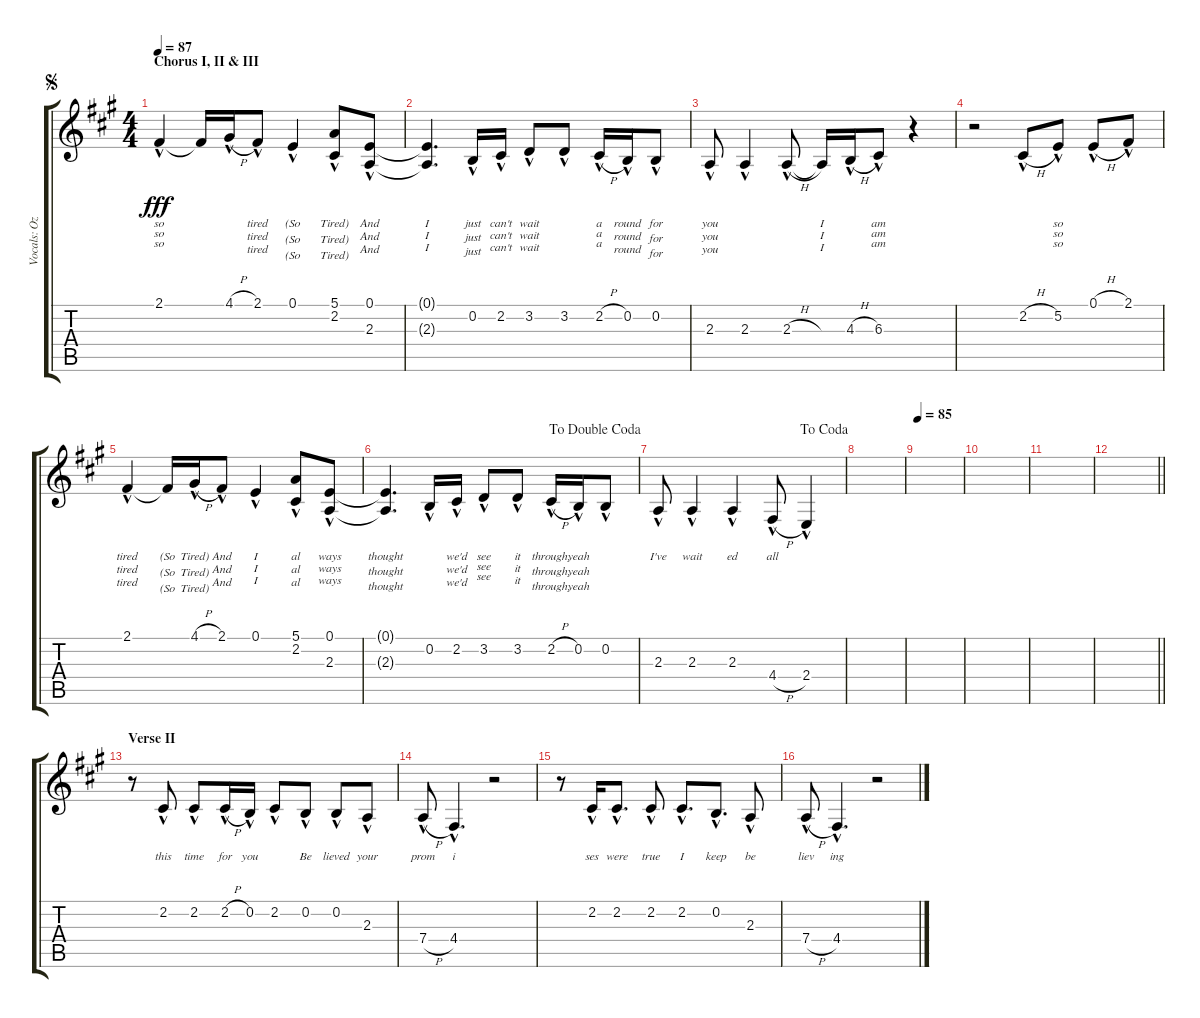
\track ("Vocals: Ozzy" "Vocals: Oz") {instrument lead2sawtooth}
\staff {score tabs}
\tuning (E4 B3 G3 D3 A2 E2) {hide}
\ts (4 4)
\section ("" "Chorus I, II & III")
\jump segno
\tempo 87
\clef g2
\ks a
2.1{hac}.4{lyrics (0 "so") lyrics (1 "so") lyrics (2 "so") lyrics (3 "") lyrics (4 "") dy fff} 2.1{t}.16{lyrics (0 "") lyrics (1 "") lyrics (2 "") lyrics (3 "") lyrics (4 "")} 4.1{h hac}.16{lyrics (0 "") lyrics (1 "") lyrics (2 "") lyrics (3 "") lyrics (4 "")} 2.1{hac}.8{lyrics (0 "tired") lyrics (1 "tired") lyrics (2 "tired") lyrics (3 "") lyrics (4 "")} 0.1{hac}.4{lyrics (0 "(So") lyrics (1 "(So") lyrics (2 "(So") lyrics (3 "") lyrics (4 "")} (5.1{hac} 2.2{hac}).8{lyrics (0 "Tired)") lyrics (1 "Tired)") lyrics (2 "Tired)") lyrics (3 "") lyrics (4 "")} (0.1{hac} 2.3{hac}).8{lyrics (0 "And") lyrics (1 "And") lyrics (2 "And") lyrics (3 "") lyrics (4 "")} |
(0.1{t} 2.3{t}).4{d lyrics (0 "I") lyrics (1 "I") lyrics (2 "I") lyrics (3 "") lyrics (4 "")} 0.2{hac}.16{lyrics (0 "just") lyrics (1 "just") lyrics (2 "just") lyrics (3 "") lyrics (4 "")} 2.2{hac}.16{lyrics (0 "can't") lyrics (1 "can't") lyrics (2 "can't") lyrics (3 "") lyrics (4 "")} 3.2{hac}.8{lyrics (0 "wait") lyrics (1 "wait") lyrics (2 "wait") lyrics (3 "") lyrics (4 "")} 3.2{hac}.8{lyrics (0 "") lyrics (1 "") lyrics (2 "") lyrics (3 "") lyrics (4 "")} 2.2{h hac}.16{lyrics (0 "a") lyrics (1 "a") lyrics (2 "a") lyrics (3 "") lyrics (4 "")} 0.2{hac}.16{lyrics (0 "round") lyrics (1 "round") lyrics (2 "round") lyrics (3 "") lyrics (4 "")} 0.2{hac}.8{lyrics (0 "for") lyrics (1 "for") lyrics (2 "for") lyrics (3 "") lyrics (4 "")} |
2.3{hac}.8{lyrics (0 "you") lyrics (1 "you") lyrics (2 "you") lyrics (3 "") lyrics (4 "")} 2.3{hac}.4{lyrics (0 "") lyrics (1 "") lyrics (2 "") lyrics (3 "") lyrics (4 "")} 2.3{h hac}.8{lyrics (0 "") lyrics (1 "") lyrics (2 "") lyrics (3 "") lyrics (4 "")} 2.3{t}.16{lyrics (0 "I") lyrics (1 "I") lyrics (2 "I") lyrics (3 "") lyrics (4 "") beam Up} 4.3{h hac}.16{lyrics (0 "") lyrics (1 "") lyrics (2 "") lyrics (3 "") lyrics (4 "") beam Up} 6.3{hac}.8{lyrics (0 "am") lyrics (1 "am") lyrics (2 "am") lyrics (3 "") lyrics (4 "") beam Up} r.4 |
r.2 2.2{h hac}.8{lyrics (0 "") lyrics (1 "") lyrics (2 "") lyrics (3 "") lyrics (4 "")} 5.2{hac}.8{lyrics (0 "so") lyrics (1 "so") lyrics (2 "so") lyrics (3 "") lyrics (4 "")} 0.1{h hac}.8{lyrics (0 "") lyrics (1 "") lyrics (2 "") lyrics (3 "") lyrics (4 "")} 2.1{hac}.8{lyrics (0 "") lyrics (1 "") lyrics (2 "") lyrics (3 "") lyrics (4 "")} |
2.1{hac}.4{lyrics (0 "tired") lyrics (1 "tired") lyrics (2 "tired") lyrics (3 "") lyrics (4 "")} 2.1{t}.16{lyrics (0 "(So") lyrics (1 "(So") lyrics (2 "(So") lyrics (3 "") lyrics (4 "")} 4.1{h hac}.16{lyrics (0 "Tired)") lyrics (1 "Tired)") lyrics (2 "Tired)") lyrics (3 "") lyrics (4 "")} 2.1{hac}.8{lyrics (0 "And") lyrics (1 "And") lyrics (2 "And") lyrics (3 "") lyrics (4 "")} 0.1{hac}.4{lyrics (0 "I") lyrics (1 "I") lyrics (2 "I") lyrics (3 "") lyrics (4 "")} (5.1{hac} 2.2{hac}).8{lyrics (0 "al") lyrics (1 "al") lyrics (2 "al") lyrics (3 "") lyrics (4 "")} (0.1{hac} 2.3{hac}).8{lyrics (0 "ways") lyrics (1 "ways") lyrics (2 "ways") lyrics (3 "") lyrics (4 "")} |
\jump dadoublecoda
(0.1{t} 2.3{t}).4{d lyrics (0 "thought") lyrics (1 "thought") lyrics (2 "thought") lyrics (3 "") lyrics (4 "")} 0.2{hac}.16{lyrics (0 "") lyrics (1 "") lyrics (2 "") lyrics (3 "") lyrics (4 "")} 2.2{hac}.16{lyrics (0 "we'd") lyrics (1 "we'd") lyrics (2 "we'd") lyrics (3 "") lyrics (4 "")} 3.2{hac}.8{lyrics (0 "see") lyrics (1 "see") lyrics (2 "see") lyrics (3 "") lyrics (4 "")} 3.2{hac}.8{lyrics (0 "it") lyrics (1 "it") lyrics (2 "it") lyrics (3 "") lyrics (4 "")} 2.2{h hac}.16{lyrics (0 "through,") lyrics (1 "through,") lyrics (2 "through,") lyrics (3 "") lyrics (4 "")} 0.2{hac}.16{lyrics (0 "yeah") lyrics (1 "yeah") lyrics (2 "yeah") lyrics (3 "") lyrics (4 "")} 0.2{hac}.8{lyrics (0 "") lyrics (1 "") lyrics (2 "") lyrics (3 "") lyrics (4 "")} |
\jump dacoda
2.3{hac}.8{lyrics (0 "I've") lyrics (1 "") lyrics (2 "") lyrics (3 "") lyrics (4 "")} 2.3{hac}.4{lyrics (0 "wait") lyrics (1 "") lyrics (2 "") lyrics (3 "") lyrics (4 "")} 2.3{hac}.4{lyrics (0 "ed") lyrics (1 "") lyrics (2 "") lyrics (3 "") lyrics (4 "")} 4.4{h hac}.8{lyrics (0 "all") lyrics (1 "") lyrics (2 "") lyrics (3 "") lyrics (4 "") beam Up} 2.4{hac}.4{lyrics (0 "") lyrics (1 "") lyrics (2 "") lyrics (3 "") lyrics (4 "")} |
|
\tempo 85
|
|
|
\barLineRight lightlight
|
\section ("" "Verse II")
r.8 2.2{hac}.8{lyrics (0 "this") lyrics (1 "") lyrics (2 "") lyrics (3 "") lyrics (4 "")} 2.2{hac}.8{lyrics (0 "time") lyrics (1 "") lyrics (2 "") lyrics (3 "") lyrics (4 "")} 2.2{h hac}.16{lyrics (0 "for") lyrics (1 "") lyrics (2 "") lyrics (3 "") lyrics (4 "")} 0.2{hac}.16{lyrics (0 "you") lyrics (1 "") lyrics (2 "") lyrics (3 "") lyrics (4 "")} 2.2{hac}.8{lyrics (0 "") lyrics (1 "") lyrics (2 "") lyrics (3 "") lyrics (4 "")} 0.2{hac}.8{lyrics (0 "Be") lyrics (1 "") lyrics (2 "") lyrics (3 "") lyrics (4 "")} 0.2{hac}.8{lyrics (0 "lieved") lyrics (1 "") lyrics (2 "") lyrics (3 "") lyrics (4 "")} 2.3{hac}.8{lyrics (0 "your") lyrics (1 "") lyrics (2 "") lyrics (3 "") lyrics (4 "")} |
7.4{h hac}.8{lyrics (0 "prom") lyrics (1 "") lyrics (2 "") lyrics (3 "") lyrics (4 "")} 4.4{hac}.4{d lyrics (0 "i") lyrics (1 "") lyrics (2 "") lyrics (3 "") lyrics (4 "")} r.2 |
r.8 2.2{hac}.16{lyrics (0 "ses") lyrics (1 "") lyrics (2 "") lyrics (3 "") lyrics (4 "")} 2.2{hac}.8{d lyrics (0 "were") lyrics (1 "") lyrics (2 "") lyrics (3 "") lyrics (4 "")} 2.2{hac}.8{lyrics (0 "true") lyrics (1 "") lyrics (2 "") lyrics (3 "") lyrics (4 "")} 2.2{hac}.8{d lyrics (0 "I") lyrics (1 "") lyrics (2 "") lyrics (3 "") lyrics (4 "")} 0.2{hac}.8{d lyrics (0 "keep") lyrics (1 "") lyrics (2 "") lyrics (3 "") lyrics (4 "")} 2.3{hac}.8{lyrics (0 "be") lyrics (1 "") lyrics (2 "") lyrics (3 "") lyrics (4 "")} |
7.4{h hac}.8{lyrics (0 "liev") lyrics (1 "") lyrics (2 "") lyrics (3 "") lyrics (4 "")} 4.4{hac}.4{d lyrics (0 "ing") lyrics (1 "") lyrics (2 "") lyrics (3 "") lyrics (4 "")} r.2
